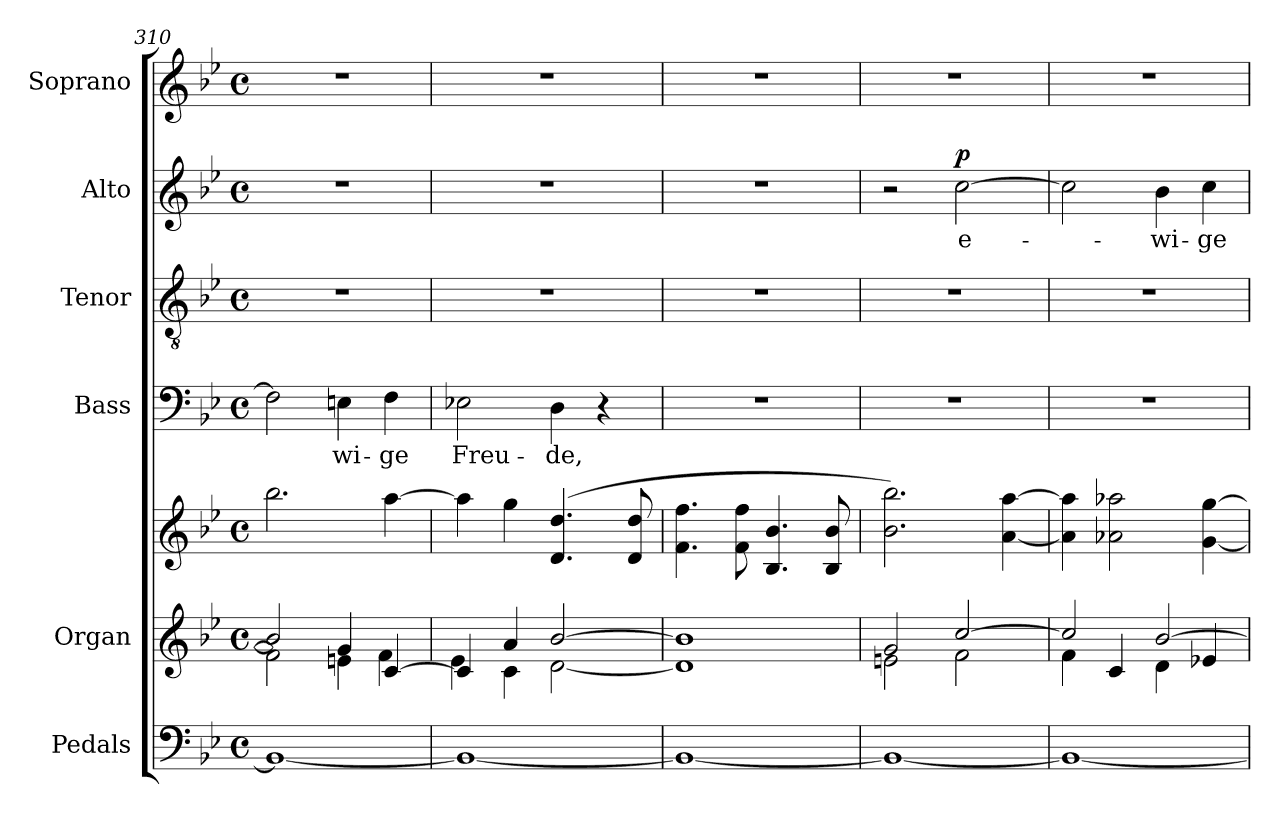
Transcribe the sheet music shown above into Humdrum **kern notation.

**kern	**kern	**kern	**kern	**text	**kern	**kern	**text	**dynam	**kern
*part6	*part5	*part5	*part4	*part4	*part3	*part2	*part2	*part2	*part1
*staff7	*staff6	*staff5	*staff4	*staff4	*staff3	*staff2	*staff2	*staff2	*staff1
*I"Pedals	*I"Organ	*	*I"Bass	*	*I"Tenor	*I"Alto	*	*	*I"Soprano
*	*I'Org.	*	*I'B.	*	*I'T.	*I'A.	*	*	*I'S.
*clefF4	*clefG2	*clefG2	*clefF4	*	*clefGv2	*clefG2	*	*	*clefG2
*	*	*	*	*	*ITrd7c12	*	*	*	*
*k[b-e-]	*k[b-e-]	*k[b-e-]	*k[b-e-]	*	*k[b-e-]	*k[b-e-]	*	*	*k[b-e-]
*B-:	*B-:	*B-:	*B-:	*	*B-:	*B-:	*	*	*B-:
*M4/4	*M4/4	*M4/4	*M4/4	*	*M4/4	*M4/4	*	*	*M4/4
*met(c)	*met(c)	*met(c)	*met(c)	*	*met(c)	*met(c)	*	*	*met(c)
=310	=310	=310	=310	=310	=310	=310	=310	=310	=310
*	*^	*	*	*	*	*	*	*	*
1BB-i_	2b-i/]	2fi\]	2.bb-i\	2Fi\]	.	1r	1r	.	.	1r
!	!	!	!	!	!LO:LY:b:color=#000000	!	!	!	!	!
.	4gi/	4eni\	.	4Eni\	-wi-	.	.	.	.	.
!	!	!	!	!	!LO:LY:b:color=#000000	!	!	!	!	!
.	[4ci/	4fi\	[4aai\	4Fi\	-ge	.	.	.	.	.
!!LO:LB:g=z
=311	=311	=311	=311	=311	=311	=311	=311	=311	=311	=311
!	!	!	!	!	!LO:LY:b:color=#000000	!	!	!	!	!
1BB-i_	4ci/]	4e-i\	4aai\]	2E-Xi\	Freu-	1r	1r	.	.	1r
.	4ai/	4ci\	4ggi\	.	.	.	.	.	.	.
!	!	!	!	!	!LO:LY:b:color=#000000	!	!	!	!	!
.	[2b-i/	[2di\	(4.di/ 4.ddi	4Di\	-de,	.	.	.	.	.
.	.	.	.	4r	.	.	.	.	.	.
.	.	.	8di/ 8ddi	.	.	.	.	.	.	.
=312	=312	=312	=312	=312	=312	=312	=312	=312	=312	=312
1BB-i_	1b-i]	1di]	4.fi\ 4.ffi	1r	.	1r	1r	.	.	1r
.	.	.	8fi\ 8ffi	.	.	.	.	.	.	.
.	.	.	4.B-i/ 4.b-i	.	.	.	.	.	.	.
.	.	.	8B-i/ 8b-i	.	.	.	.	.	.	.
=313	=313	=313	=313	=313	=313	=313	=313	=313	=313	=313
1BB-i_	2gi/	2eni\	2.b-i\ 2.bb-i)	1r	.	1r	2r	.	.	1r
!	!	!	!	!	!	!	!	!LO:LY:b:color=#000000	!	!
.	[2cci/	2fi\	.	.	.	.	[2cci\	e-	p	.
.	.	.	[4ai\ [4aai	.	.	.	.	.	.	.
=314	=314	=314	=314	=314	=314	=314	=314	=314	=314	=314
1BB-i_	2cci/]	4fi\	4ai\] 4aai]	1r	.	1r	2cci\]	.	.	1r
.	.	4ci/	2a-Xi\ 2aa-Xi	.	.	.	.	.	.	.
!	!	!	!	!	!	!	!	!LO:LY:b:color=#000000	!	!
.	[2b-i/	4di\	.	.	.	.	4b-i\	-wi-	.	.
!	!	!	!	!	!	!	!	!LO:LY:b:color=#000000	!	!
.	.	4e-Xi/	[4gi\ [4ggi	.	.	.	4cci\	-ge	.	.
*	*v	*v	*	*	*	*	*	*	*	*
=	=	=	=	=	=	=	=	=	=
*-	*-	*-	*-	*-	*-	*-	*-	*-	*-
